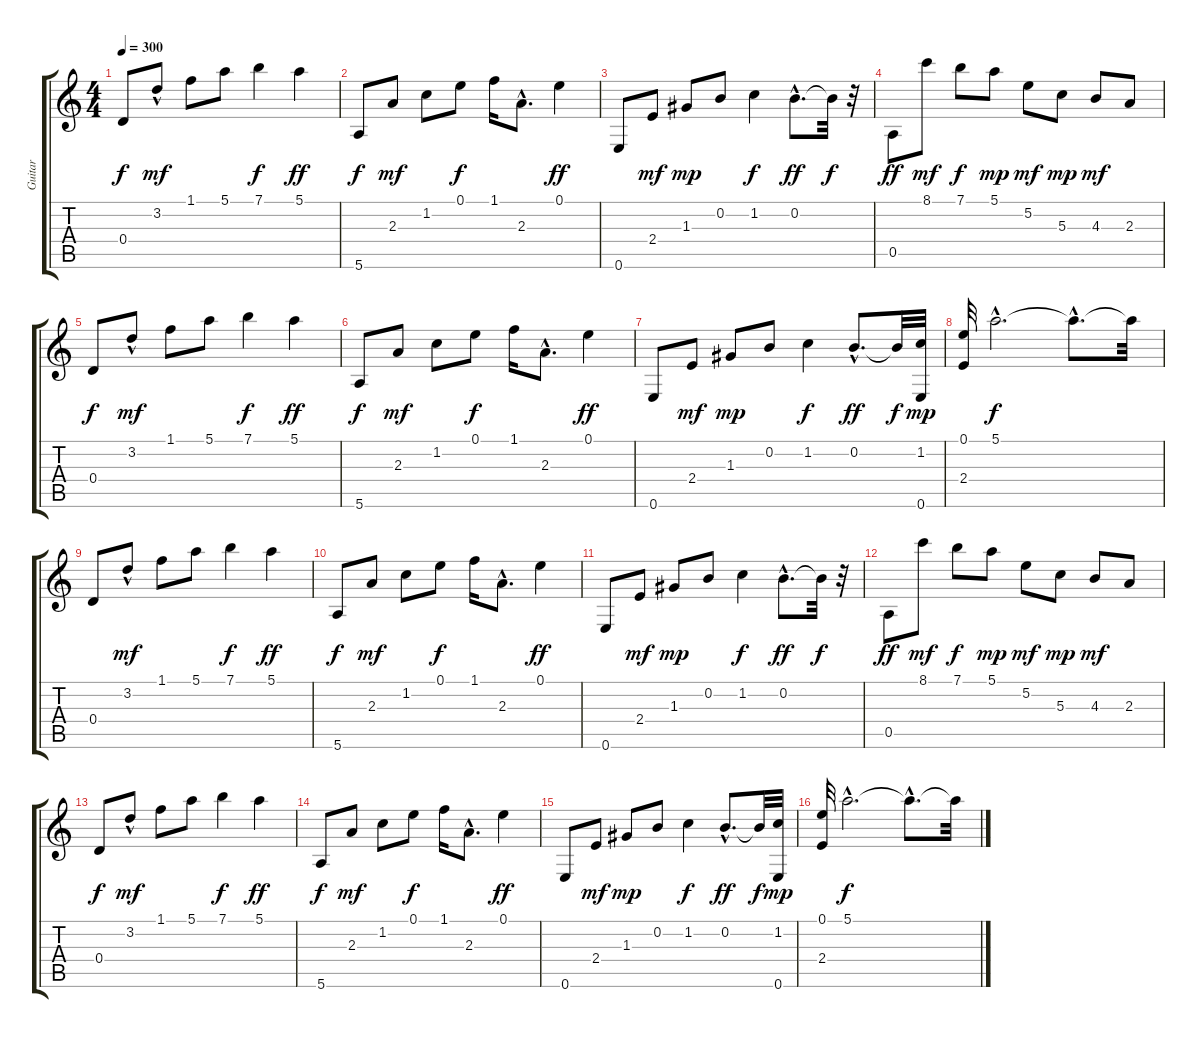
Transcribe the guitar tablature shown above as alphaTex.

\track ("Guitar" "Guitar") {instrument acousticguitarnylon}
\staff {score tabs}
\tuning (E4 B3 G3 D3 A2 E2) {hide}
\ts (4 4)
\tempo 300
\clef g2
\ks c
0.4.8{dy f} 3.2{hac}.8{dy mf} 1.1.8 5.1.8 7.1.4{dy f} 5.1.4{dy ff} |
5.6.8{dy f} 2.3.8{dy mf} 1.2.8 0.1.8{dy f} 1.1.16 2.3{hac}.8{d} 0.1.4{dy ff} |
0.6.8 2.4.8{dy mf} 1.3.8{dy mp} 0.2.8 1.2.4{dy f} 0.2{hac}.8{d dy ff} 0.2{t}.32{dy f} r.32 |
0.5.8{dy ff} 8.1.8{dy mf} 7.1.8{dy f} 5.1.8{dy mp} 5.2.8{dy mf} 5.3.8{dy mp} 4.3.8{dy mf} 2.3.8 |
0.4.8{dy f} 3.2{hac}.8{dy mf} 1.1.8 5.1.8 7.1.4{dy f} 5.1.4{dy ff} |
5.6.8{dy f} 2.3.8{dy mf} 1.2.8 0.1.8{dy f} 1.1.16 2.3{hac}.8{d} 0.1.4{dy ff} |
0.6.8 2.4.8{dy mf} 1.3.8{dy mp} 0.2.8 1.2.4{dy f} 0.2{hac}.8{d dy ff} 0.2{t}.32{dy f} (1.2 0.6).32{dy mp} |
(0.1 2.4).32 5.1{hac}.2{d dy f} 5.1{hac t}.8{d} 5.1{t}.32 |
0.4.8 3.2{hac}.8{dy mf} 1.1.8 5.1.8 7.1.4{dy f} 5.1.4{dy ff} |
5.6.8{dy f} 2.3.8{dy mf} 1.2.8 0.1.8{dy f} 1.1.16 2.3{hac}.8{d} 0.1.4{dy ff} |
0.6.8 2.4.8{dy mf} 1.3.8{dy mp} 0.2.8 1.2.4{dy f} 0.2{hac}.8{d dy ff} 0.2{t}.32{dy f} r.32 |
0.5.8{dy ff} 8.1.8{dy mf} 7.1.8{dy f} 5.1.8{dy mp} 5.2.8{dy mf} 5.3.8{dy mp} 4.3.8{dy mf} 2.3.8 |
0.4.8{dy f} 3.2{hac}.8{dy mf} 1.1.8 5.1.8 7.1.4{dy f} 5.1.4{dy ff} |
5.6.8{dy f} 2.3.8{dy mf} 1.2.8 0.1.8{dy f} 1.1.16 2.3{hac}.8{d} 0.1.4{dy ff} |
0.6.8 2.4.8{dy mf} 1.3.8{dy mp} 0.2.8 1.2.4{dy f} 0.2{hac}.8{d dy ff} 0.2{t}.32{dy f} (1.2 0.6).32{dy mp} |
(0.1 2.4).32 5.1{hac}.2{d dy f} 5.1{hac t}.8{d} 5.1{t}.32
